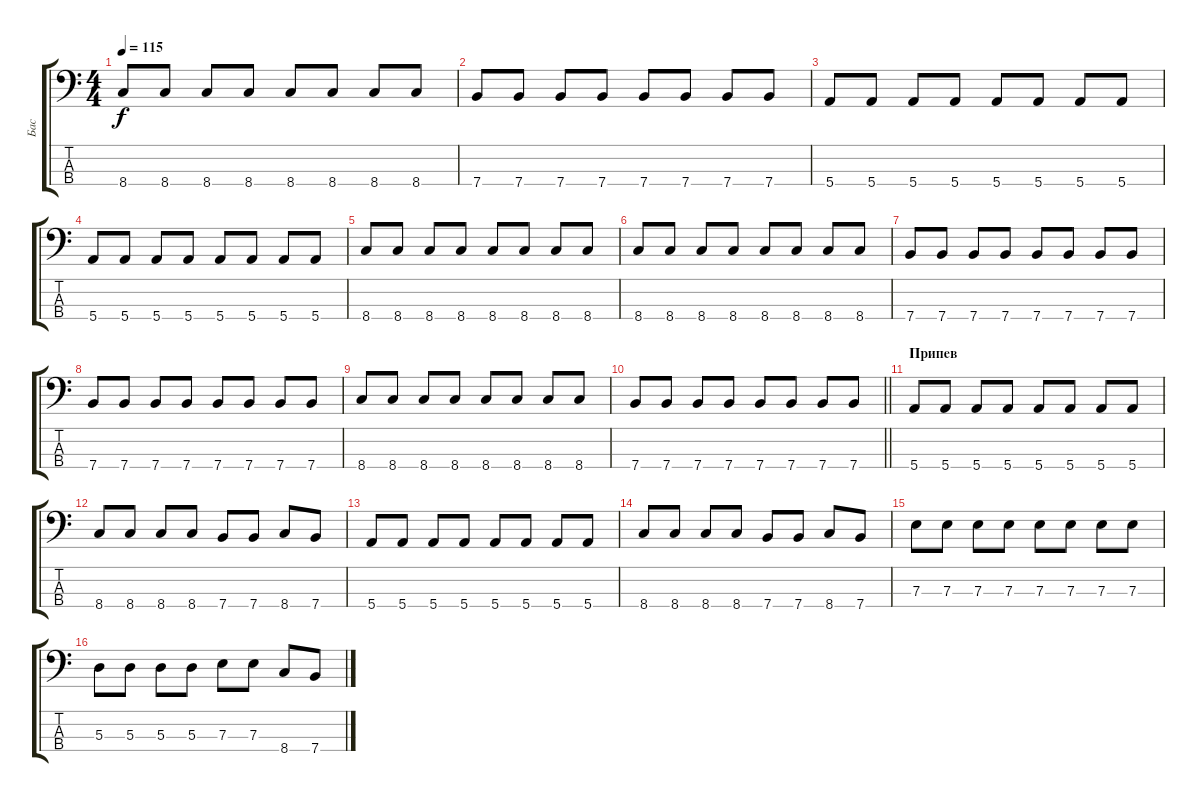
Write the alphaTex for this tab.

\track ("Бас" "Бас") {instrument electricbassfinger}
\staff {score tabs}
\tuning (G2 D2 A1 E1) {hide}
\ts (4 4)
\tempo 115
\clef f4
\ks c
8.4.8{dy f} 8.4.8 8.4.8 8.4.8 8.4.8 8.4.8 8.4.8 8.4.8 |
7.4.8 7.4.8 7.4.8 7.4.8 7.4.8 7.4.8 7.4.8 7.4.8 |
5.4.8 5.4.8 5.4.8 5.4.8 5.4.8 5.4.8 5.4.8 5.4.8 |
5.4.8 5.4.8 5.4.8 5.4.8 5.4.8 5.4.8 5.4.8 5.4.8 |
8.4.8 8.4.8 8.4.8 8.4.8 8.4.8 8.4.8 8.4.8 8.4.8 |
8.4.8 8.4.8 8.4.8 8.4.8 8.4.8 8.4.8 8.4.8 8.4.8 |
7.4.8 7.4.8 7.4.8 7.4.8 7.4.8 7.4.8 7.4.8 7.4.8 |
7.4.8 7.4.8 7.4.8 7.4.8 7.4.8 7.4.8 7.4.8 7.4.8 |
8.4.8 8.4.8 8.4.8 8.4.8 8.4.8 8.4.8 8.4.8 8.4.8 |
\barLineRight lightlight
7.4.8 7.4.8 7.4.8 7.4.8 7.4.8 7.4.8 7.4.8 7.4.8 |
\section ("" "Припев")
5.4.8 5.4.8 5.4.8 5.4.8 5.4.8 5.4.8 5.4.8 5.4.8 |
8.4.8 8.4.8 8.4.8 8.4.8 7.4.8 7.4.8 8.4.8 7.4.8 |
5.4.8 5.4.8 5.4.8 5.4.8 5.4.8 5.4.8 5.4.8 5.4.8 |
8.4.8 8.4.8 8.4.8 8.4.8 7.4.8 7.4.8 8.4.8 7.4.8 |
7.3.8 7.3.8 7.3.8 7.3.8 7.3.8 7.3.8 7.3.8 7.3.8 |
5.3.8 5.3.8 5.3.8 5.3.8 7.3.8 7.3.8 8.4.8 7.4.8
